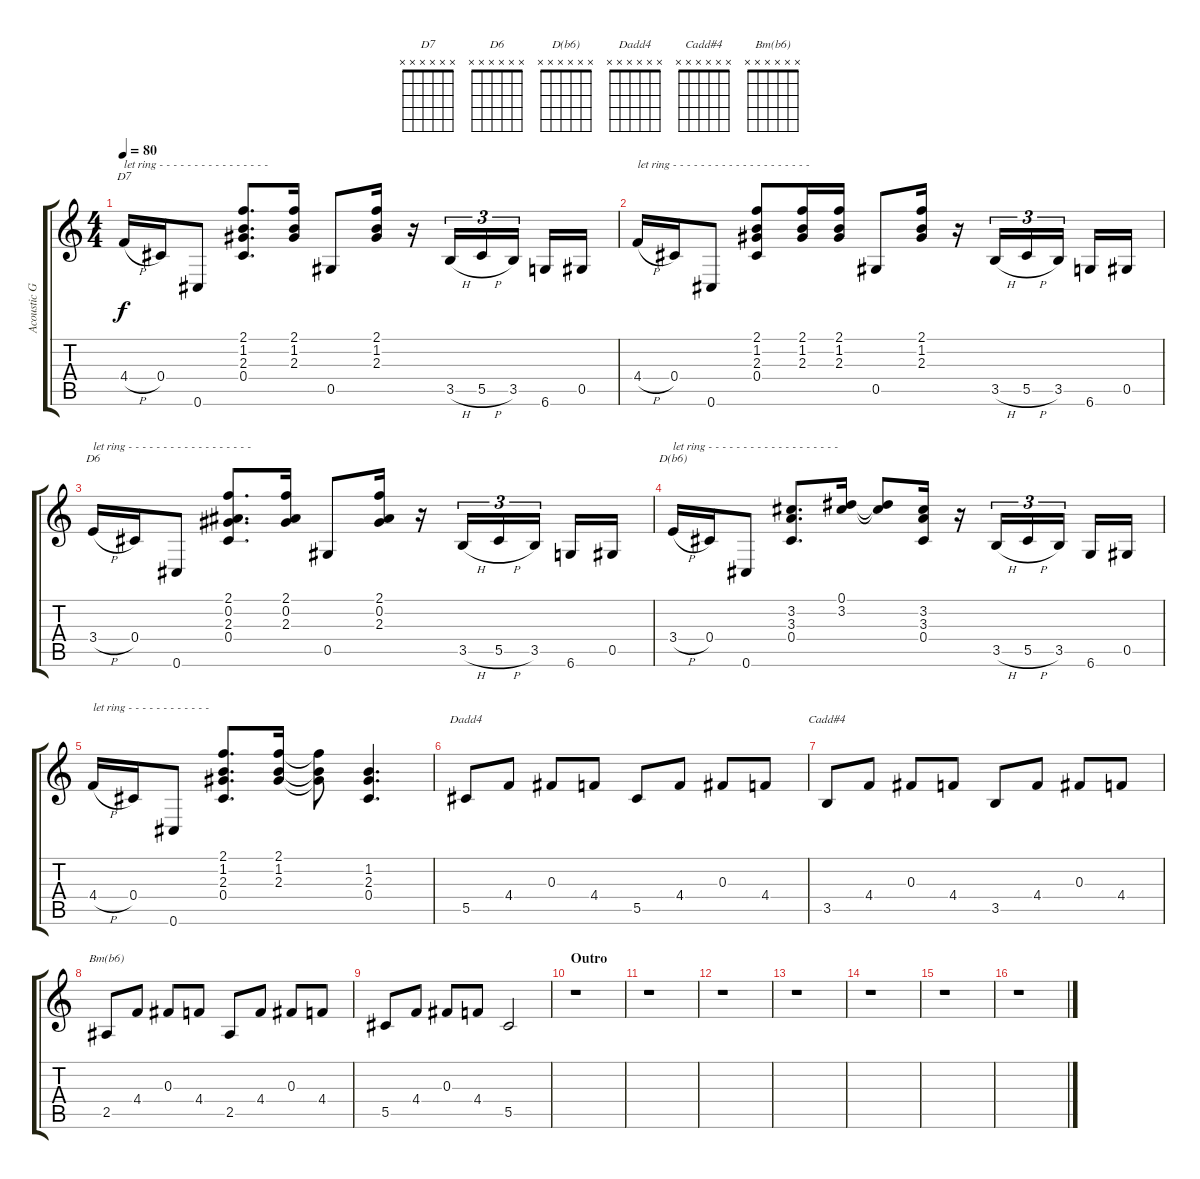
\track ("Acoustic Guitar" "Acoustic G") {instrument acousticguitarsteel}
\staff {score tabs}
\tuning (Eb4 Bb3 Gb3 Db3 Ab2 Db2) {hide}
\chord ("D7" x x x x x x)
\chord ("D6" x x x x x x)
\chord ("D(b6)" x x x x x x)
\chord ("Dadd4" x x x x x x)
\chord ("Cadd#4" x x x x x x)
\chord ("Bm(b6)" x x x x x x)
\ts (4 4)
\tempo 80
\clef g2
\ks c
4.4{h}.16{ch "D7" txt "let ring - - - - - - - - - - - - - - - -" dy f} 0.4.16 0.6.8 (2.1 1.2 2.3 0.4).8{d} (2.1 1.2 2.3).16 0.5.8 (2.1 1.2 2.3).16 r.16 3.5{h}.16{tu (3 2)} 5.5{h}.16{tu (3 2)} 3.5.16{tu (3 2) beam splitsecondary} 6.6.16 0.5.16 |
4.4{h}.16{txt "let ring - - - - - - - - - - - - - - - - - - - - "} 0.4.16 0.6.8 (2.1 1.2 2.3 0.4).8 (2.1 1.2 2.3).16 (2.1 1.2 2.3).16 0.5.8 (2.1 1.2 2.3).16 r.16 3.5{h}.16{tu (3 2)} 5.5{h}.16{tu (3 2)} 3.5.16{tu (3 2) beam splitsecondary} 6.6.16 0.5.16 |
3.4{h}.16{ch "D6" txt "let ring - - - - - - - - - - - - - - - - - -"} 0.4.16 0.6.8 (2.1 0.2 2.3 0.4).8{d} (2.1 0.2 2.3).16 0.5.8 (2.1 0.2 2.3).16 r.16 3.5{h}.16{tu (3 2)} 5.5{h}.16{tu (3 2)} 3.5.16{tu (3 2) beam splitsecondary} 6.6.16 0.5.16 |
3.4{h}.16{ch "D(b6)" txt "let ring - - - - - - - - - - - - - - - - - - -"} 0.4.16 0.6.8 (3.2 3.3 0.4).8{d} (0.1 3.2).16 (0.1{t} 3.2{t}).8 (3.2 3.3 0.4).16 r.16 3.5{h}.16{tu (3 2)} 5.5{h}.16{tu (3 2)} 3.5.16{tu (3 2) beam splitsecondary} 6.6.16 0.5.16 |
4.4{h}.16{txt "let ring - - - - - - - - - - - -"} 0.4.16 0.6.8 (2.1 1.2 2.3 0.4).8{d} (2.1 1.2 2.3).16 (2.1{t} 1.2{t} 2.3{t}).8 (1.2 2.3 0.4).4{d} |
5.5.8{ch "Dadd4"} 4.4.8 0.3.8 4.4.8 5.5.8 4.4.8 0.3.8 4.4.8 |
3.5.8{ch "Cadd#4"} 4.4.8 0.3.8 4.4.8 3.5.8 4.4.8 0.3.8 4.4.8 |
2.5.8{ch "Bm(b6)"} 4.4.8 0.3.8 4.4.8 2.5.8 4.4.8 0.3.8 4.4.8 |
5.5.8 4.4.8 0.3.8 4.4.8 5.5.2 |
\section ("" "Outro")
r.1 |
r.1 |
r.1 |
r.1 |
r.1 |
r.1 |
r.1
